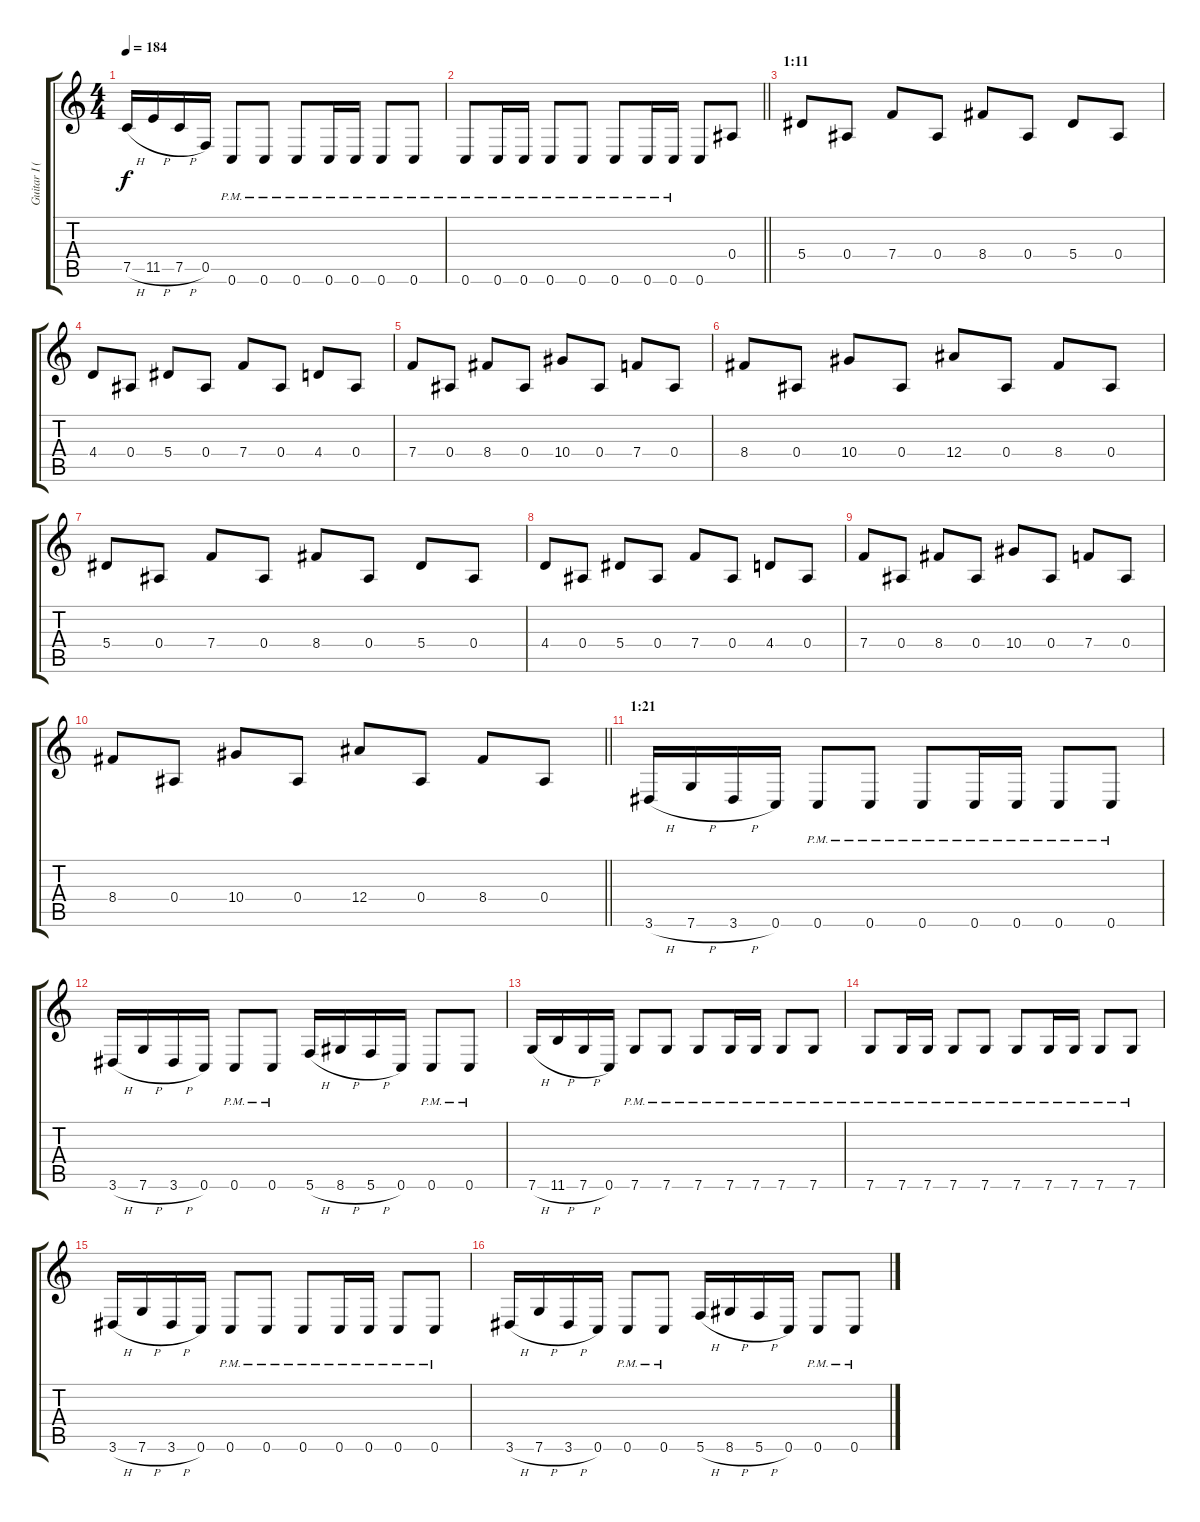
\track ("Guitar I (Doubled)" "Guitar I (") {instrument distortionguitar bank 255}
\staff {score tabs}
\tuning (C4 G3 Eb3 Bb2 F2 C2) {hide}
\ts (4 4)
\tempo 184
\clef g2
\ks aminor
7.5{h}.16{dy f} 11.5{h}.16 7.5{h}.16 0.5.16 0.6{pm}.8 0.6{pm}.8 0.6{pm}.8 0.6{pm}.16 0.6{pm}.16 0.6{pm}.8 0.6{pm}.8 |
\barLineRight lightlight
0.6{pm}.8 0.6{pm}.16 0.6{pm}.16 0.6{pm}.8 0.6{pm}.8 0.6{pm}.8 0.6{pm}.16 0.6{pm}.16 0.6.8 0.4.8 |
\section ("" "1:11")
5.4.8 0.4.8 7.4.8 0.4.8 8.4.8 0.4.8 5.4.8 0.4.8 |
4.4.8 0.4.8 5.4.8 0.4.8 7.4.8 0.4.8 4.4.8 0.4.8 |
7.4.8 0.4.8 8.4.8 0.4.8 10.4.8 0.4.8 7.4.8 0.4.8 |
8.4.8 0.4.8 10.4.8 0.4.8 12.4.8 0.4.8 8.4.8 0.4.8 |
5.4.8 0.4.8 7.4.8 0.4.8 8.4.8 0.4.8 5.4.8 0.4.8 |
4.4.8 0.4.8 5.4.8 0.4.8 7.4.8 0.4.8 4.4.8 0.4.8 |
7.4.8 0.4.8 8.4.8 0.4.8 10.4.8 0.4.8 7.4.8 0.4.8 |
\barLineRight lightlight
8.4.8 0.4.8 10.4.8 0.4.8 12.4.8 0.4.8 8.4.8 0.4.8 |
\section ("" "1:21")
3.6{h}.16 7.6{h}.16 3.6{h}.16 0.6.16 0.6{pm}.8 0.6{pm}.8 0.6{pm}.8 0.6{pm}.16 0.6{pm}.16 0.6{pm}.8 0.6{pm}.8 |
3.6{h}.16 7.6{h}.16 3.6{h}.16 0.6.16 0.6{pm}.8 0.6{pm}.8 5.6{h}.16 8.6{h}.16 5.6{h}.16 0.6.16 0.6{pm}.8 0.6{pm}.8 |
7.6{h}.16 11.6{h}.16 7.6{h}.16 0.6.16 7.6{pm}.8 7.6{pm}.8 7.6{pm}.8 7.6{pm}.16 7.6{pm}.16 7.6{pm}.8 7.6{pm}.8 |
7.6{pm}.8 7.6{pm}.16 7.6{pm}.16 7.6{pm}.8 7.6{pm}.8 7.6{pm}.8 7.6{pm}.16 7.6{pm}.16 7.6{pm}.8 7.6{pm}.8 |
3.6{h}.16 7.6{h}.16 3.6{h}.16 0.6.16 0.6{pm}.8 0.6{pm}.8 0.6{pm}.8 0.6{pm}.16 0.6{pm}.16 0.6{pm}.8 0.6{pm}.8 |
3.6{h}.16 7.6{h}.16 3.6{h}.16 0.6.16 0.6{pm}.8 0.6{pm}.8 5.6{h}.16 8.6{h}.16 5.6{h}.16 0.6.16 0.6{pm}.8 0.6{pm}.8
